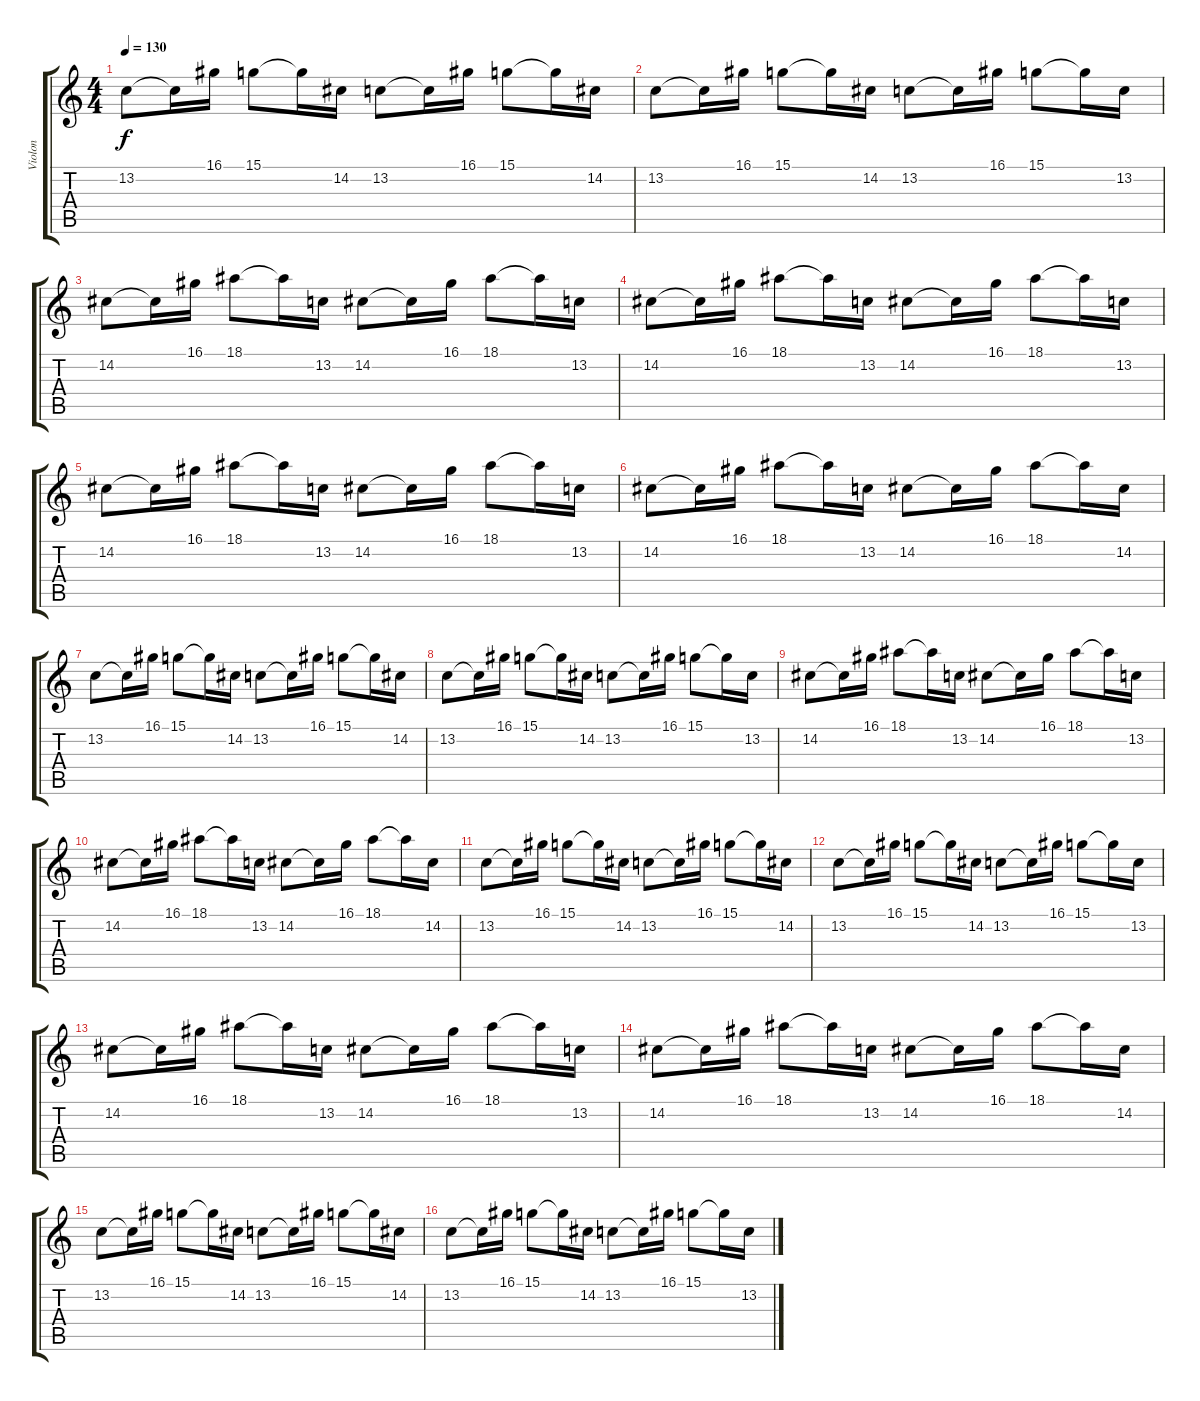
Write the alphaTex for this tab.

\track ("Violon" "Violon") {instrument violin}
\staff {score tabs}
\tuning (E4 B3 G3 D3 A2 E2) {hide}
\ts (4 4)
\tempo 130
\clef g2
\ks c
13.2.8{dy f} 13.2{t}.16 16.1.16 15.1.8 15.1{t}.16 14.2.16 13.2.8 13.2{t}.16 16.1.16 15.1.8 15.1{t}.16 14.2.16 |
13.2.8 13.2{t}.16 16.1.16 15.1.8 15.1{t}.16 14.2.16 13.2.8 13.2{t}.16 16.1.16 15.1.8 15.1{t}.16 13.2.16 |
14.2.8 14.2{t}.16 16.1.16 18.1.8 18.1{t}.16 13.2.16 14.2.8 14.2{t}.16 16.1.16 18.1.8 18.1{t}.16 13.2.16 |
14.2.8 14.2{t}.16 16.1.16 18.1.8 18.1{t}.16 13.2.16 14.2.8 14.2{t}.16 16.1.16 18.1.8 18.1{t}.16 13.2.16 |
14.2.8 14.2{t}.16 16.1.16 18.1.8 18.1{t}.16 13.2.16 14.2.8 14.2{t}.16 16.1.16 18.1.8 18.1{t}.16 13.2.16 |
14.2.8 14.2{t}.16 16.1.16 18.1.8 18.1{t}.16 13.2.16 14.2.8 14.2{t}.16 16.1.16 18.1.8 18.1{t}.16 14.2.16 |
13.2.8 13.2{t}.16 16.1.16 15.1.8 15.1{t}.16 14.2.16 13.2.8 13.2{t}.16 16.1.16 15.1.8 15.1{t}.16 14.2.16 |
13.2.8 13.2{t}.16 16.1.16 15.1.8 15.1{t}.16 14.2.16 13.2.8 13.2{t}.16 16.1.16 15.1.8 15.1{t}.16 13.2.16 |
14.2.8 14.2{t}.16 16.1.16 18.1.8 18.1{t}.16 13.2.16 14.2.8 14.2{t}.16 16.1.16 18.1.8 18.1{t}.16 13.2.16 |
14.2.8 14.2{t}.16 16.1.16 18.1.8 18.1{t}.16 13.2.16 14.2.8 14.2{t}.16 16.1.16 18.1.8 18.1{t}.16 14.2.16 |
13.2.8 13.2{t}.16 16.1.16 15.1.8 15.1{t}.16 14.2.16 13.2.8 13.2{t}.16 16.1.16 15.1.8 15.1{t}.16 14.2.16 |
13.2.8 13.2{t}.16 16.1.16 15.1.8 15.1{t}.16 14.2.16 13.2.8 13.2{t}.16 16.1.16 15.1.8 15.1{t}.16 13.2.16 |
14.2.8 14.2{t}.16 16.1.16 18.1.8 18.1{t}.16 13.2.16 14.2.8 14.2{t}.16 16.1.16 18.1.8 18.1{t}.16 13.2.16 |
14.2.8 14.2{t}.16 16.1.16 18.1.8 18.1{t}.16 13.2.16 14.2.8 14.2{t}.16 16.1.16 18.1.8 18.1{t}.16 14.2.16 |
13.2.8 13.2{t}.16 16.1.16 15.1.8 15.1{t}.16 14.2.16 13.2.8 13.2{t}.16 16.1.16 15.1.8 15.1{t}.16 14.2.16 |
13.2.8 13.2{t}.16 16.1.16 15.1.8 15.1{t}.16 14.2.16 13.2.8 13.2{t}.16 16.1.16 15.1.8 15.1{t}.16 13.2.16
